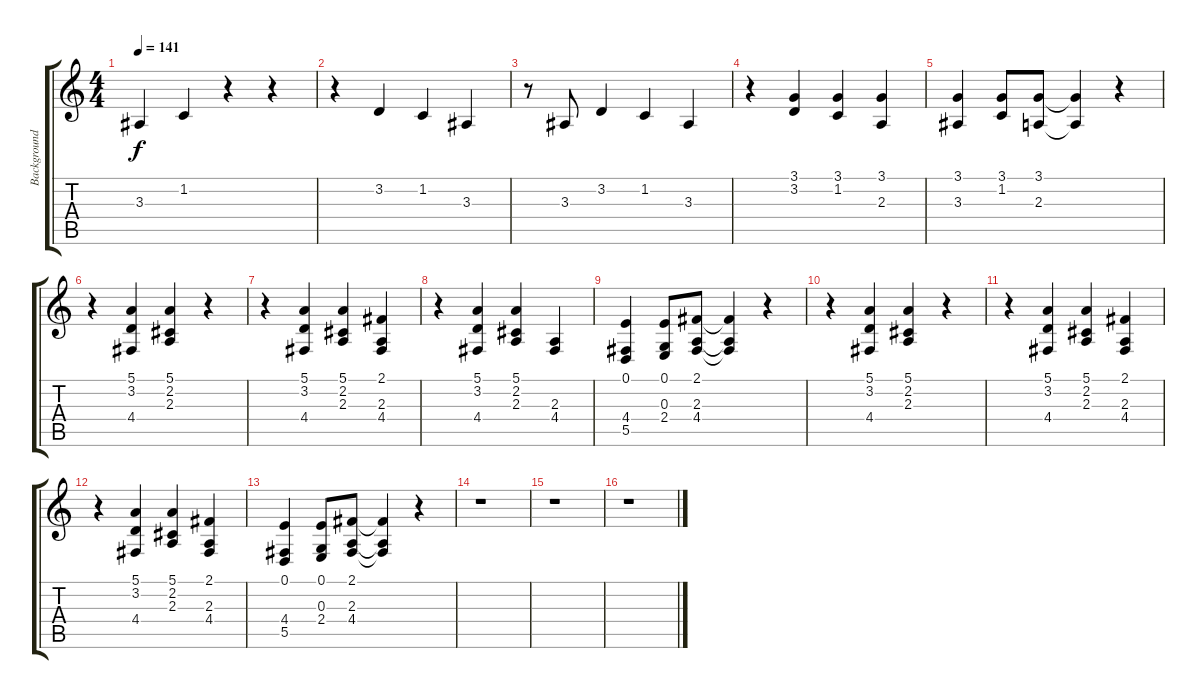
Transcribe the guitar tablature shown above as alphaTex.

\track ("Background Vocal" "Background") {instrument acousticgrandpiano}
\staff {score tabs}
\tuning (E4 B3 G3 D3 A2 E2) {hide}
\ts (4 4)
\tempo 141
\clef g2
\ks c
3.3.4{dy f} 1.2.4 r.4 r.4 |
r.4 3.2.4 1.2.4 3.3.4 |
r.8 3.3.8 3.2.4 1.2.4 3.3.4 |
r.4 (3.1 3.2).4 (3.1 1.2).4 (3.1 2.3).4 |
(3.1 3.3).4 (3.1 1.2).8 (3.1 2.3).8 (3.1{t} 2.3{t}).4 r.4 |
r.4 (5.1 3.2 4.4).4 (5.1 2.2 2.3).4 r.4 |
r.4 (5.1 3.2 4.4).4 (5.1 2.2 2.3).4 (2.1 2.3 4.4).4 |
r.4 (5.1 3.2 4.4).4 (5.1 2.2 2.3).4 (2.3 4.4).4 |
(0.1 4.4 5.5).4 (0.1 0.3 2.4).8 (2.1 2.3 4.4).8 (2.1{t} 2.3{t} 4.4{t}).4 r.4 |
r.4 (5.1 3.2 4.4).4 (5.1 2.2 2.3).4 r.4 |
r.4 (5.1 3.2 4.4).4 (5.1 2.2 2.3).4 (2.1 2.3 4.4).4 |
r.4 (5.1 3.2 4.4).4 (5.1 2.2 2.3).4 (2.1 2.3 4.4).4 |
(0.1 4.4 5.5).4 (0.1 0.3 2.4).8 (2.1 2.3 4.4).8 (2.1{t} 2.3{t} 4.4{t}).4 r.4 |
r.1 |
r.1 |
r.1
